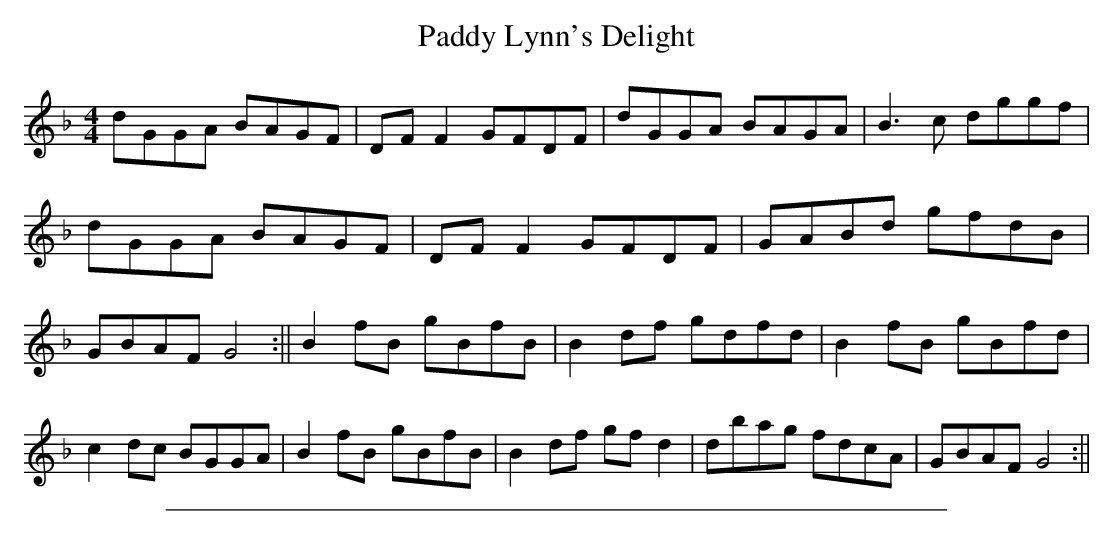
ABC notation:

X:1
T: Paddy Lynn's Delight
M:4/4
L:1/8
K:F
dGGA BAGF|DFF2 GFDF|dGGA BAGA|B3c dggf|\
dGGA BAGF|DFF2 GFDF|GABd gfdB|GBAF G4:||\
B2fB gBfB|B2df gdfd|B2fB gBfd|c2dc BGGA|\
B2fB gBfB|B2df gfd2|dbag fdcA|GBAF G4:||
